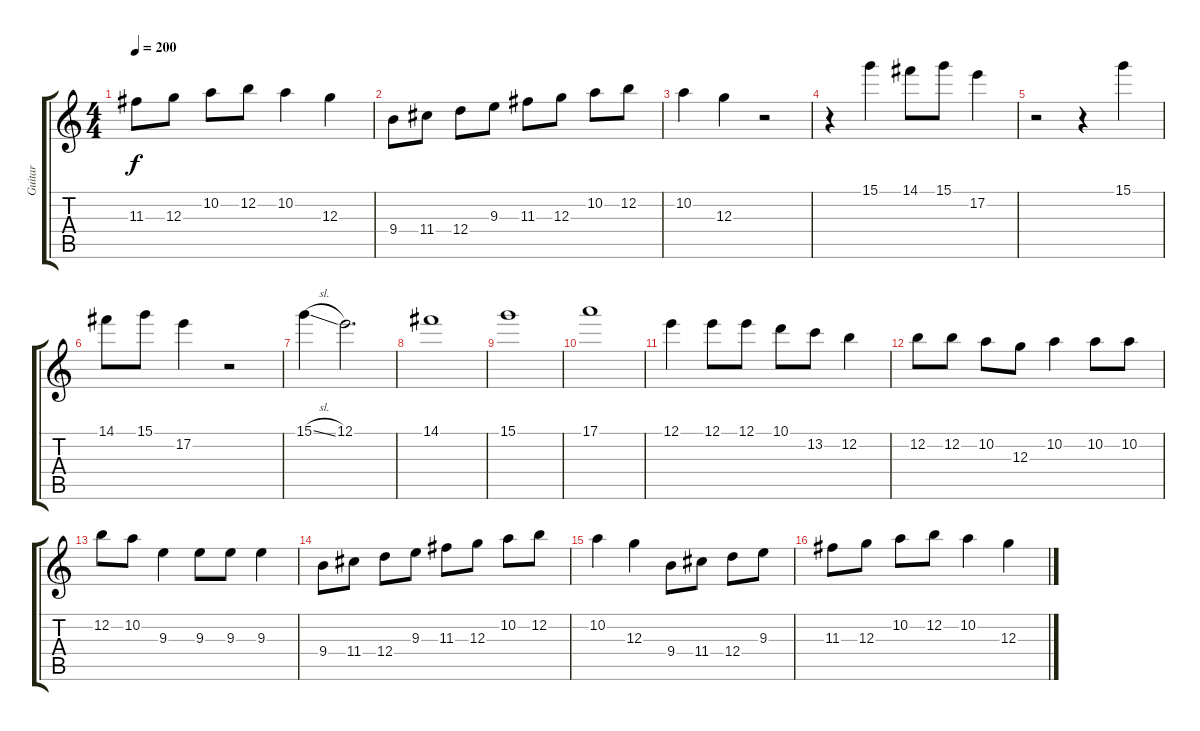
\track ("Guitar" "Guitar") {instrument distortionguitar}
\staff {score tabs}
\tuning (E4 B3 G3 D3 A2 E2) {hide}
\ts (4 4)
\tempo 200
\clef g2
\ks c
11.3.8{dy f} 12.3.8 10.2.8 12.2.8 10.2.4 12.3.4 |
9.4.8 11.4.8 12.4.8 9.3.8 11.3.8 12.3.8 10.2.8 12.2.8 |
10.2.4 12.3.4 r.2 |
r.4 15.1.4 14.1.8 15.1.8 17.2.4 |
r.2 r.4 15.1.4 |
14.1.8 15.1.8 17.2.4 r.2 |
15.1{sl}.4 12.1.2{d} |
14.1.1 |
15.1.1 |
17.1.1 |
12.1.4 12.1.8 12.1.8 10.1.8 13.2.8 12.2.4 |
12.2.8 12.2.8 10.2.8 12.3.8 10.2.4 10.2.8 10.2.8 |
12.2.8 10.2.8 9.3.4 9.3.8 9.3.8 9.3.4 |
9.4.8 11.4.8 12.4.8 9.3.8 11.3.8 12.3.8 10.2.8 12.2.8 |
10.2.4 12.3.4 9.4.8 11.4.8 12.4.8 9.3.8 |
11.3.8 12.3.8 10.2.8 12.2.8 10.2.4 12.3.4
